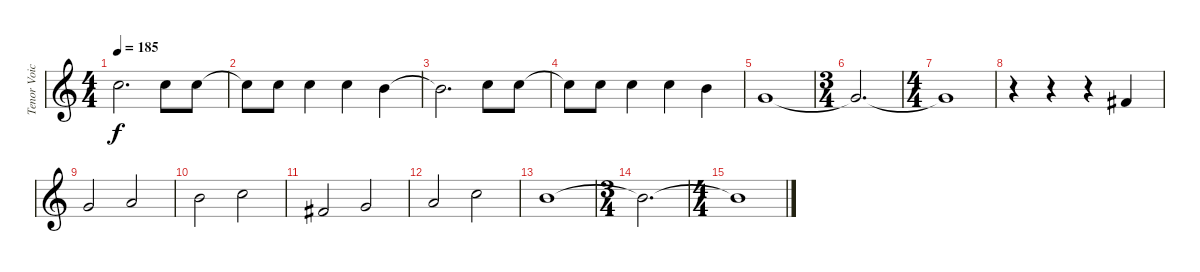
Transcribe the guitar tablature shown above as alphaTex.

\track ("Tenor Voice" "Tenor Voic") {instrument tenorsax}
\staff {score}
\tuning (E4 B3 G3 D3 A2 E2 B1) {hide}
\ts (4 4)
\tempo 185
\clef g2
\ks c
8.1.2{d dy f} 8.1.8 8.1.8 |
8.1{t}.8 8.1.8 8.1.4 8.1.4 7.1.4 |
7.1{t}.2{d} 8.1.8 8.1.8 |
8.1{t}.8 8.1.8 8.1.4 8.1.4 7.1.4 |
3.1.1 |
\ts (3 4)
3.1{t}.2{d} |
\ts (4 4)
3.1{t}.1 |
r.4 r.4 r.4 2.1.4 |
3.1.2 5.1.2 |
7.1.2 8.1.2 |
2.1.2 3.1.2 |
5.1.2 8.1.2 |
7.1.1 |
\ts (3 4)
7.1{t}.2{d} |
\ts (4 4)
7.1{t}.1
